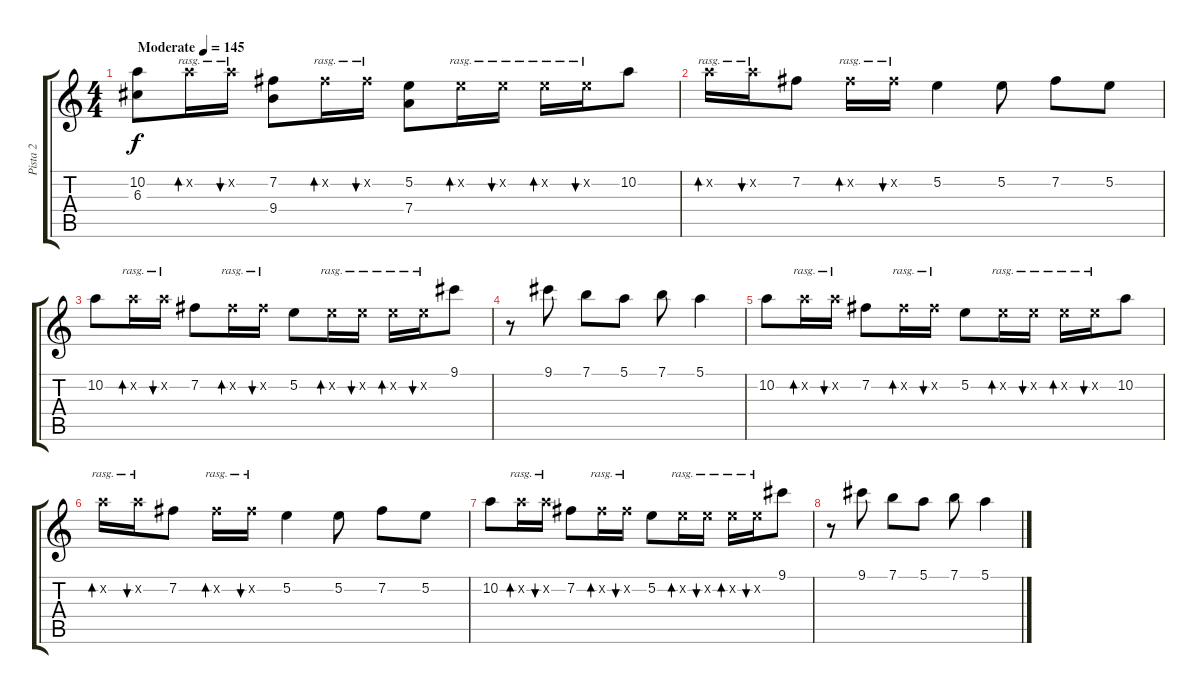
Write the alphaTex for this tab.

\track ("Pista 2" "Pista 2") {instrument distortionguitar}
\staff {score tabs}
\tuning (E4 B3 G3 D3 A2 E2) {hide}
\ts (4 4)
\tempo (145 "Moderate")
\clef g2
\ks c
(10.2 6.3).8{dy f instrument distortionguitar} 10.2{x}.16{bd 30 rasg ii} 10.2{x}.16{bu 30 rasg ii} (7.2 9.4).8 7.2{x}.16{bd 30 rasg ii} 7.2{x}.16{bu 30 rasg ii} (5.2 7.4).8 5.2{x}.16{bd 30 rasg ii} 5.2{x}.16{bu 30 rasg ii} 5.2{x}.16{bd 30 rasg ii} 5.2{x}.16{bu 30 rasg ii} 10.2.8 |
10.2{x}.16{bd 30 rasg ii} 10.2{x}.16{bu 30 rasg ii} 7.2.8 7.2{x}.16{bd 30 rasg ii} 7.2{x}.16{bu 30 rasg ii} 5.2.4 5.2.8 7.2.8 5.2.8 |
10.2.8 10.2{x}.16{bd 30 rasg ii} 10.2{x}.16{bu 30 rasg ii} 7.2.8 7.2{x}.16{bd 30 rasg ii} 7.2{x}.16{bu 30 rasg ii} 5.2.8 5.2{x}.16{bd 30 rasg ii} 5.2{x}.16{bu 30 rasg ii} 5.2{x}.16{bd 30 rasg ii} 5.2{x}.16{bu 30 rasg ii} 9.1.8 |
r.8 9.1.8 7.1.8 5.1.8 7.1.8 5.1.4 |
10.2.8 10.2{x}.16{bd 30 rasg ii} 10.2{x}.16{bu 30 rasg ii} 7.2.8 7.2{x}.16{bd 30 rasg ii} 7.2{x}.16{bu 30 rasg ii} 5.2.8 5.2{x}.16{bd 30 rasg ii} 5.2{x}.16{bu 30 rasg ii} 5.2{x}.16{bd 30 rasg ii} 5.2{x}.16{bu 30 rasg ii} 10.2.8 |
10.2{x}.16{bd 30 rasg ii} 10.2{x}.16{bu 30 rasg ii} 7.2.8 7.2{x}.16{bd 30 rasg ii} 7.2{x}.16{bu 30 rasg ii} 5.2.4 5.2.8 7.2.8 5.2.8 |
10.2.8 10.2{x}.16{bd 30 rasg ii} 10.2{x}.16{bu 30 rasg ii} 7.2.8 7.2{x}.16{bd 30 rasg ii} 7.2{x}.16{bu 30 rasg ii} 5.2.8 5.2{x}.16{bd 30 rasg ii} 5.2{x}.16{bu 30 rasg ii} 5.2{x}.16{bd 30 rasg ii} 5.2{x}.16{bu 30 rasg ii} 9.1.8 |
r.8 9.1.8 7.1.8 5.1.8 7.1.8 5.1.4
